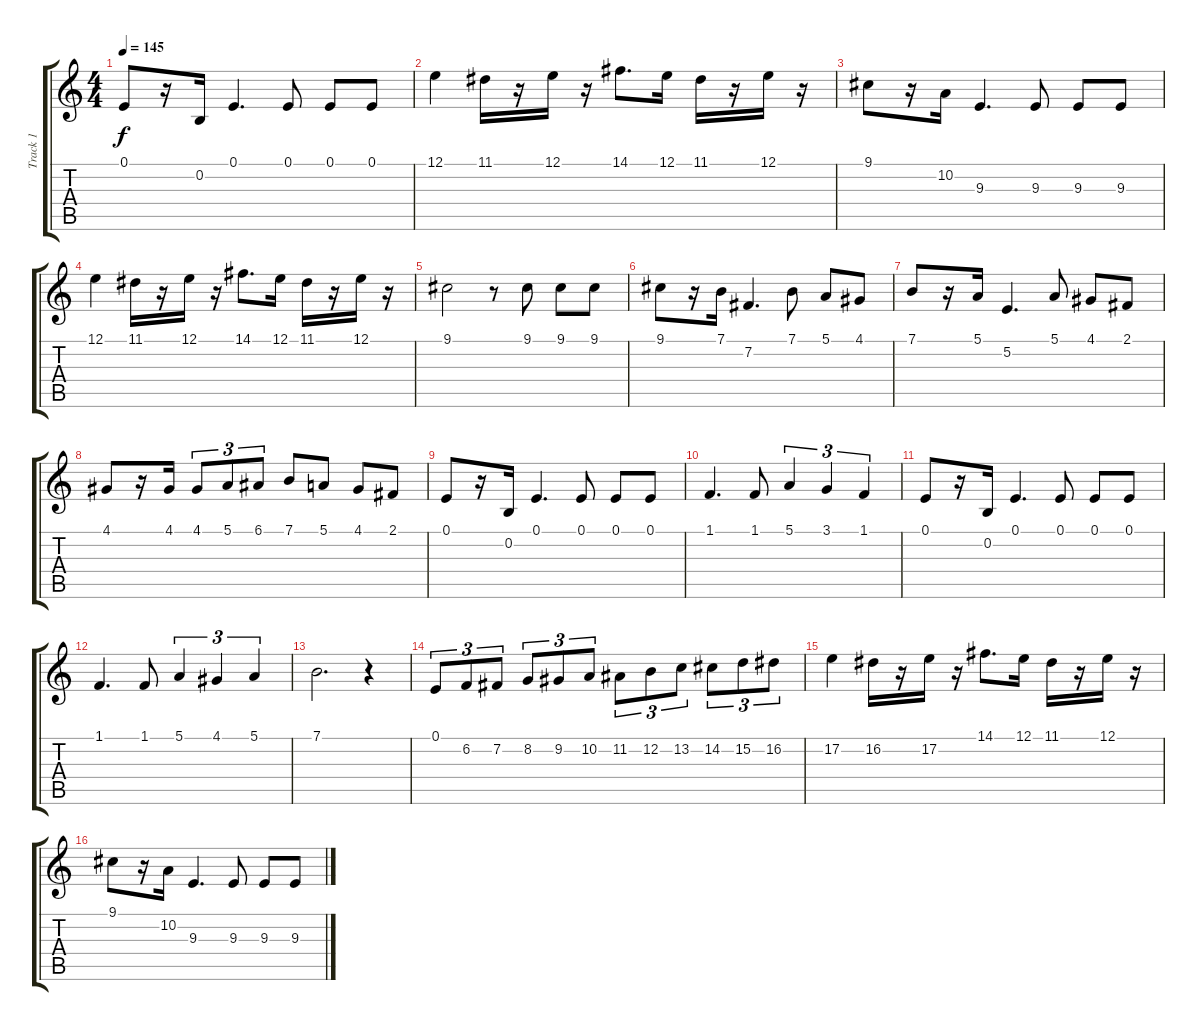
\track ("Track 1" "Track 1") {instrument trumpet}
\staff {score tabs}
\tuning (E4 B3 G3 D3 A2 E2) {hide}
\ts (4 4)
\tempo 145
\clef g2
\ks c
0.1.8{dy f} r.16 0.2.16 0.1.4{d} 0.1.8 0.1.8 0.1.8 |
12.1.4 11.1.16 r.16 12.1.16 r.16 14.1.8{d} 12.1.16 11.1.16 r.16 12.1.16 r.16 |
9.1.8 r.16 10.2.16 9.3.4{d} 9.3.8 9.3.8 9.3.8 |
12.1.4 11.1.16 r.16 12.1.16 r.16 14.1.8{d} 12.1.16 11.1.16 r.16 12.1.16 r.16 |
9.1.2 r.8 9.1.8 9.1.8 9.1.8 |
9.1.8 r.16 7.1.16 7.2.4{d} 7.1.8 5.1.8 4.1.8 |
7.1.8 r.16 5.1.16 5.2.4{d} 5.1.8 4.1.8 2.1.8 |
4.1.8 r.16 4.1.16 4.1.8{tu (3 2)} 5.1.8{tu (3 2)} 6.1.8{tu (3 2)} 7.1.8 5.1.8 4.1.8 2.1.8 |
0.1.8 r.16 0.2.16 0.1.4{d} 0.1.8 0.1.8 0.1.8 |
1.1.4{d} 1.1.8 5.1.4{tu (3 2)} 3.1.4{tu (3 2)} 1.1.4{tu (3 2)} |
0.1.8 r.16 0.2.16 0.1.4{d} 0.1.8 0.1.8 0.1.8 |
1.1.4{d} 1.1.8 5.1.4{tu (3 2)} 4.1.4{tu (3 2)} 5.1.4{tu (3 2)} |
7.1.2{d} r.4 |
0.1.8{tu (3 2)} 6.2.8{tu (3 2)} 7.2.8{tu (3 2)} 8.2.8{tu (3 2)} 9.2.8{tu (3 2)} 10.2.8{tu (3 2)} 11.2.8{tu (3 2)} 12.2.8{tu (3 2)} 13.2.8{tu (3 2)} 14.2.8{tu (3 2)} 15.2.8{tu (3 2)} 16.2.8{tu (3 2)} |
17.2.4 16.2.16 r.16 17.2.16 r.16 14.1.8{d} 12.1.16 11.1.16 r.16 12.1.16 r.16 |
9.1.8 r.16 10.2.16 9.3.4{d} 9.3.8 9.3.8 9.3.8
